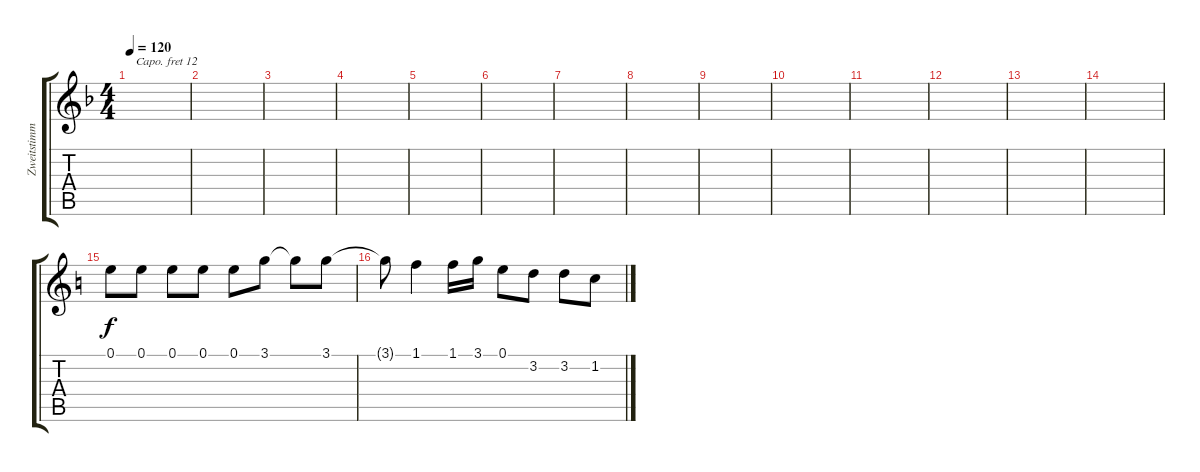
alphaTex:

\track ("Zweitstimme (Anna / Birgit)" "Zweitstimm") {instrument oboe}
\staff {score tabs}
\capo 12
\tuning (E4 B3 G3 D3 A2 E2) {hide}
\ts (4 4)
\tempo 120
\clef g2
\ks f
|
|
|
|
|
|
|
|
|
|
|
|
|
|
\ks c
0.1.8 0.1.8 0.1.8 0.1.8 0.1.8 3.1.8 3.1{t}.8 3.1.8 |
3.1{t}.8 1.1.4 1.1.16 3.1.16 0.1.8 3.2.8 3.2.8 1.2.8
